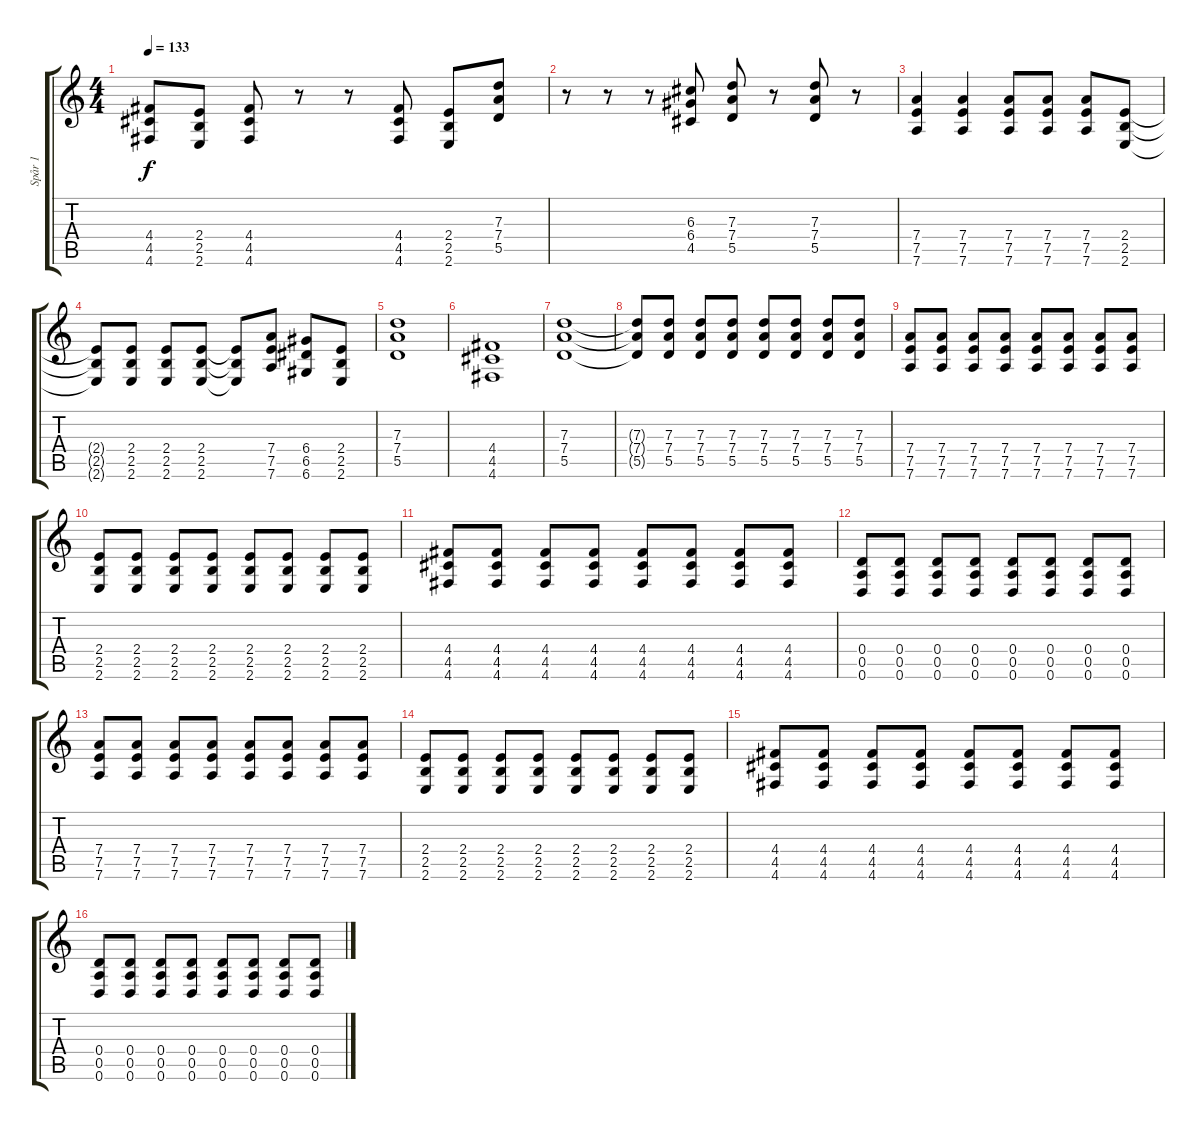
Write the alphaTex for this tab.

\track ("Spår 1" "Spår 1") {instrument distortionguitar}
\staff {score tabs}
\tuning (E4 B3 G3 D3 A2 D2) {hide}
\ts (4 4)
\tempo 133
\clef g2
\ks c
(4.4 4.5 4.6).8{dy f} (2.4 2.5 2.6).8 (4.4 4.5 4.6).8 r.8 r.8 (4.4 4.5 4.6).8 (2.4 2.5 2.6).8 (7.3 7.4 5.5).8 |
r.8 r.8 r.8 (6.3 6.4 4.5).8 (7.3 7.4 5.5).8 r.8 (7.3 7.4 5.5).8 r.8 |
(7.4 7.5 7.6).4 (7.4 7.5 7.6).4 (7.4 7.5 7.6).8 (7.4 7.5 7.6).8 (7.4 7.5 7.6).8 (2.4 2.5 2.6).8 |
(2.4{t} 2.5{t} 2.6{t}).8 (2.4 2.5 2.6).8 (2.4 2.5 2.6).8 (2.4 2.5 2.6).8 (2.4{t} 2.5{t} 2.6{t}).8 (7.4 7.5 7.6).8 (6.4 6.5 6.6).8 (2.4 2.5 2.6).8 |
(7.3 7.4 5.5).1 |
(4.4 4.5 4.6).1 |
(7.3 7.4 5.5).1 |
(7.3{t} 7.4{t} 5.5{t}).8 (7.3 7.4 5.5).8 (7.3 7.4 5.5).8 (7.3 7.4 5.5).8 (7.3 7.4 5.5).8 (7.3 7.4 5.5).8 (7.3 7.4 5.5).8 (7.3 7.4 5.5).8 |
(7.4 7.5 7.6).8 (7.4 7.5 7.6).8 (7.4 7.5 7.6).8 (7.4 7.5 7.6).8 (7.4 7.5 7.6).8 (7.4 7.5 7.6).8 (7.4 7.5 7.6).8 (7.4 7.5 7.6).8 |
(2.4 2.5 2.6).8 (2.4 2.5 2.6).8 (2.4 2.5 2.6).8 (2.4 2.5 2.6).8 (2.4 2.5 2.6).8 (2.4 2.5 2.6).8 (2.4 2.5 2.6).8 (2.4 2.5 2.6).8 |
(4.4 4.5 4.6).8 (4.4 4.5 4.6).8 (4.4 4.5 4.6).8 (4.4 4.5 4.6).8 (4.4 4.5 4.6).8 (4.4 4.5 4.6).8 (4.4 4.5 4.6).8 (4.4 4.5 4.6).8 |
(0.4 0.5 0.6).8 (0.4 0.5 0.6).8 (0.4 0.5 0.6).8 (0.4 0.5 0.6).8 (0.4 0.5 0.6).8 (0.4 0.5 0.6).8 (0.4 0.5 0.6).8 (0.4 0.5 0.6).8 |
(7.4 7.5 7.6).8 (7.4 7.5 7.6).8 (7.4 7.5 7.6).8 (7.4 7.5 7.6).8 (7.4 7.5 7.6).8 (7.4 7.5 7.6).8 (7.4 7.5 7.6).8 (7.4 7.5 7.6).8 |
(2.4 2.5 2.6).8 (2.4 2.5 2.6).8 (2.4 2.5 2.6).8 (2.4 2.5 2.6).8 (2.4 2.5 2.6).8 (2.4 2.5 2.6).8 (2.4 2.5 2.6).8 (2.4 2.5 2.6).8 |
(4.4 4.5 4.6).8 (4.4 4.5 4.6).8 (4.4 4.5 4.6).8 (4.4 4.5 4.6).8 (4.4 4.5 4.6).8 (4.4 4.5 4.6).8 (4.4 4.5 4.6).8 (4.4 4.5 4.6).8 |
(0.4 0.5 0.6).8 (0.4 0.5 0.6).8 (0.4 0.5 0.6).8 (0.4 0.5 0.6).8 (0.4 0.5 0.6).8 (0.4 0.5 0.6).8 (0.4 0.5 0.6).8 (0.4 0.5 0.6).8
